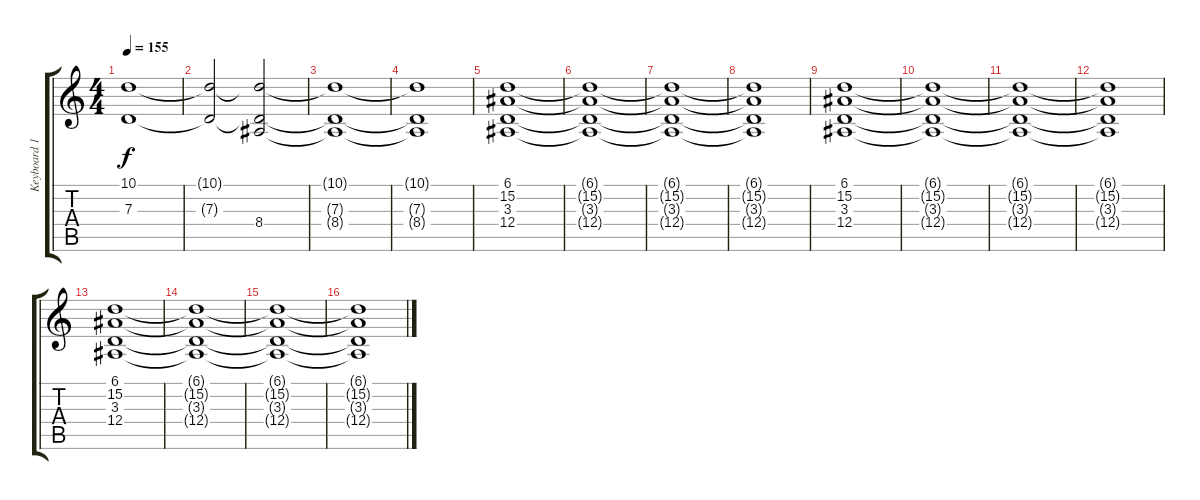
\track ("Keyboard 1" "Keyboard 1") {instrument pad4choir}
\staff {score tabs}
\tuning (E4 B3 G3 D3 A2 E2) {hide}
\ts (4 4)
\tempo 155
\clef g2
\ks c
(10.1 7.3).1{dy f volume 5 instrument pad4choir} |
(10.1{t} 7.3{t}).2 (10.1{t} 7.3{t} 8.4).2 |
(10.1{t} 7.3{t} 8.4{t}).1 |
(10.1{t} 7.3{t} 8.4{t}).1 |
(6.1 15.2 3.3 12.4).1{volume 5 instrument pad4choir} |
(6.1{t} 15.2{t} 3.3{t} 12.4{t}).1 |
(6.1{t} 15.2{t} 3.3{t} 12.4{t}).1 |
(6.1{t} 15.2{t} 3.3{t} 12.4{t}).1 |
(6.1 15.2 3.3 12.4).1{volume 4 instrument pad4choir} |
(6.1{t} 15.2{t} 3.3{t} 12.4{t}).1 |
(6.1{t} 15.2{t} 3.3{t} 12.4{t}).1 |
(6.1{t} 15.2{t} 3.3{t} 12.4{t}).1 |
(6.1 15.2 3.3 12.4).1{volume 4 instrument pad4choir} |
(6.1{t} 15.2{t} 3.3{t} 12.4{t}).1 |
(6.1{t} 15.2{t} 3.3{t} 12.4{t}).1 |
(6.1{t} 15.2{t} 3.3{t} 12.4{t}).1
